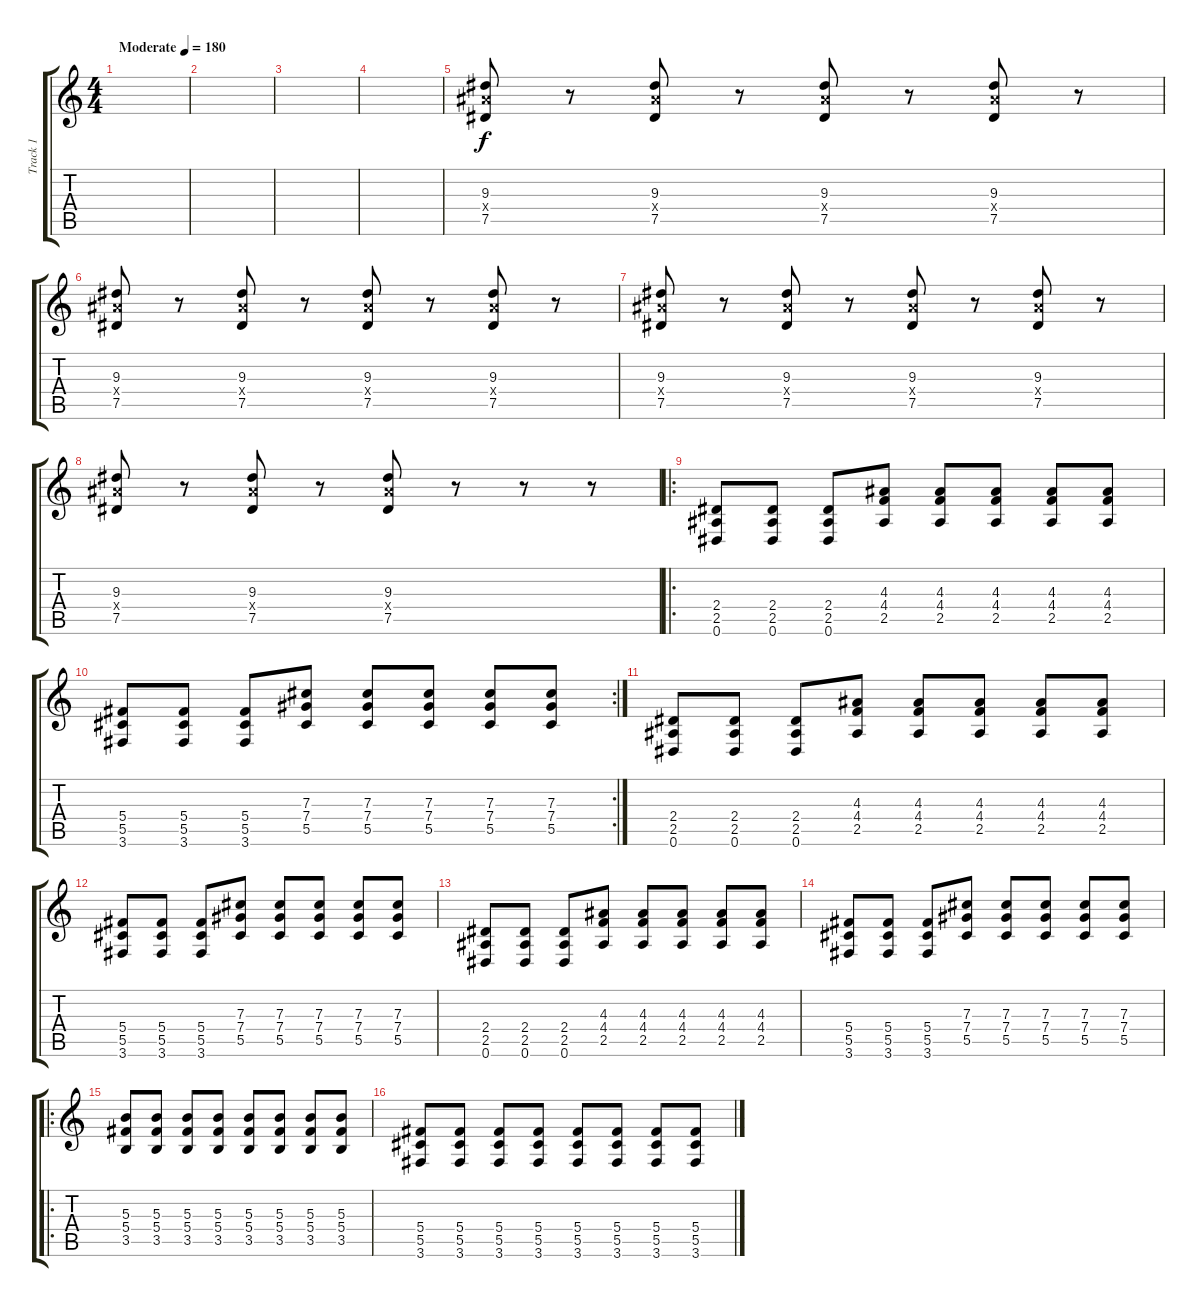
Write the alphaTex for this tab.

\track ("Track 1" "Track 1") {instrument overdrivenguitar}
\staff {score tabs}
\tuning (Eb4 Bb3 Gb3 Db3 Ab2 Eb2) {hide}
\ts (4 4)
\tempo (180 "Moderate")
\clef g2
\ks c
|
|
|
|
(9.3 9.4{x} 7.5).8 r.8 (9.3 9.4{x} 7.5).8 r.8 (9.3 9.4{x} 7.5).8 r.8 (9.3 9.4{x} 7.5).8 r.8 |
(9.3 9.4{x} 7.5).8 r.8 (9.3 9.4{x} 7.5).8 r.8 (9.3 9.4{x} 7.5).8 r.8 (9.3 9.4{x} 7.5).8 r.8 |
(9.3 9.4{x} 7.5).8 r.8 (9.3 9.4{x} 7.5).8 r.8 (9.3 9.4{x} 7.5).8 r.8 (9.3 9.4{x} 7.5).8 r.8 |
(9.3 9.4{x} 7.5).8 r.8 (9.3 9.4{x} 7.5).8 r.8 (9.3 9.4{x} 7.5).8 r.8 r.8 r.8 |
\ro
(2.4 2.5 0.6).8 (2.4 2.5 0.6).8 (2.4 2.5 0.6).8 (4.3 4.4 2.5).8 (4.3 4.4 2.5).8 (4.3 4.4 2.5).8 (4.3 4.4 2.5).8 (4.3 4.4 2.5).8 |
\rc 2
(5.4 5.5 3.6).8 (5.4 5.5 3.6).8 (5.4 5.5 3.6).8 (7.3 7.4 5.5).8 (7.3 7.4 5.5).8 (7.3 7.4 5.5).8 (7.3 7.4 5.5).8 (7.3 7.4 5.5).8 |
(2.4 2.5 0.6).8{balance 8} (2.4 2.5 0.6).8 (2.4 2.5 0.6).8 (4.3 4.4 2.5).8 (4.3 4.4 2.5).8 (4.3 4.4 2.5).8 (4.3 4.4 2.5).8 (4.3 4.4 2.5).8 |
(5.4 5.5 3.6).8 (5.4 5.5 3.6).8 (5.4 5.5 3.6).8 (7.3 7.4 5.5).8 (7.3 7.4 5.5).8 (7.3 7.4 5.5).8 (7.3 7.4 5.5).8 (7.3 7.4 5.5).8 |
(2.4 2.5 0.6).8 (2.4 2.5 0.6).8 (2.4 2.5 0.6).8 (4.3 4.4 2.5).8 (4.3 4.4 2.5).8 (4.3 4.4 2.5).8 (4.3 4.4 2.5).8 (4.3 4.4 2.5).8 |
(5.4 5.5 3.6).8 (5.4 5.5 3.6).8 (5.4 5.5 3.6).8 (7.3 7.4 5.5).8 (7.3 7.4 5.5).8 (7.3 7.4 5.5).8 (7.3 7.4 5.5).8 (7.3 7.4 5.5).8 |
\ro
(5.3 5.4 3.5).8 (5.3 5.4 3.5).8 (5.3 5.4 3.5).8 (5.3 5.4 3.5).8 (5.3 5.4 3.5).8 (5.3 5.4 3.5).8 (5.3 5.4 3.5).8 (5.3 5.4 3.5).8 |
(5.4 5.5 3.6).8 (5.4 5.5 3.6).8 (5.4 5.5 3.6).8 (5.4 5.5 3.6).8 (5.4 5.5 3.6).8 (5.4 5.5 3.6).8 (5.4 5.5 3.6).8 (5.4 5.5 3.6).8
